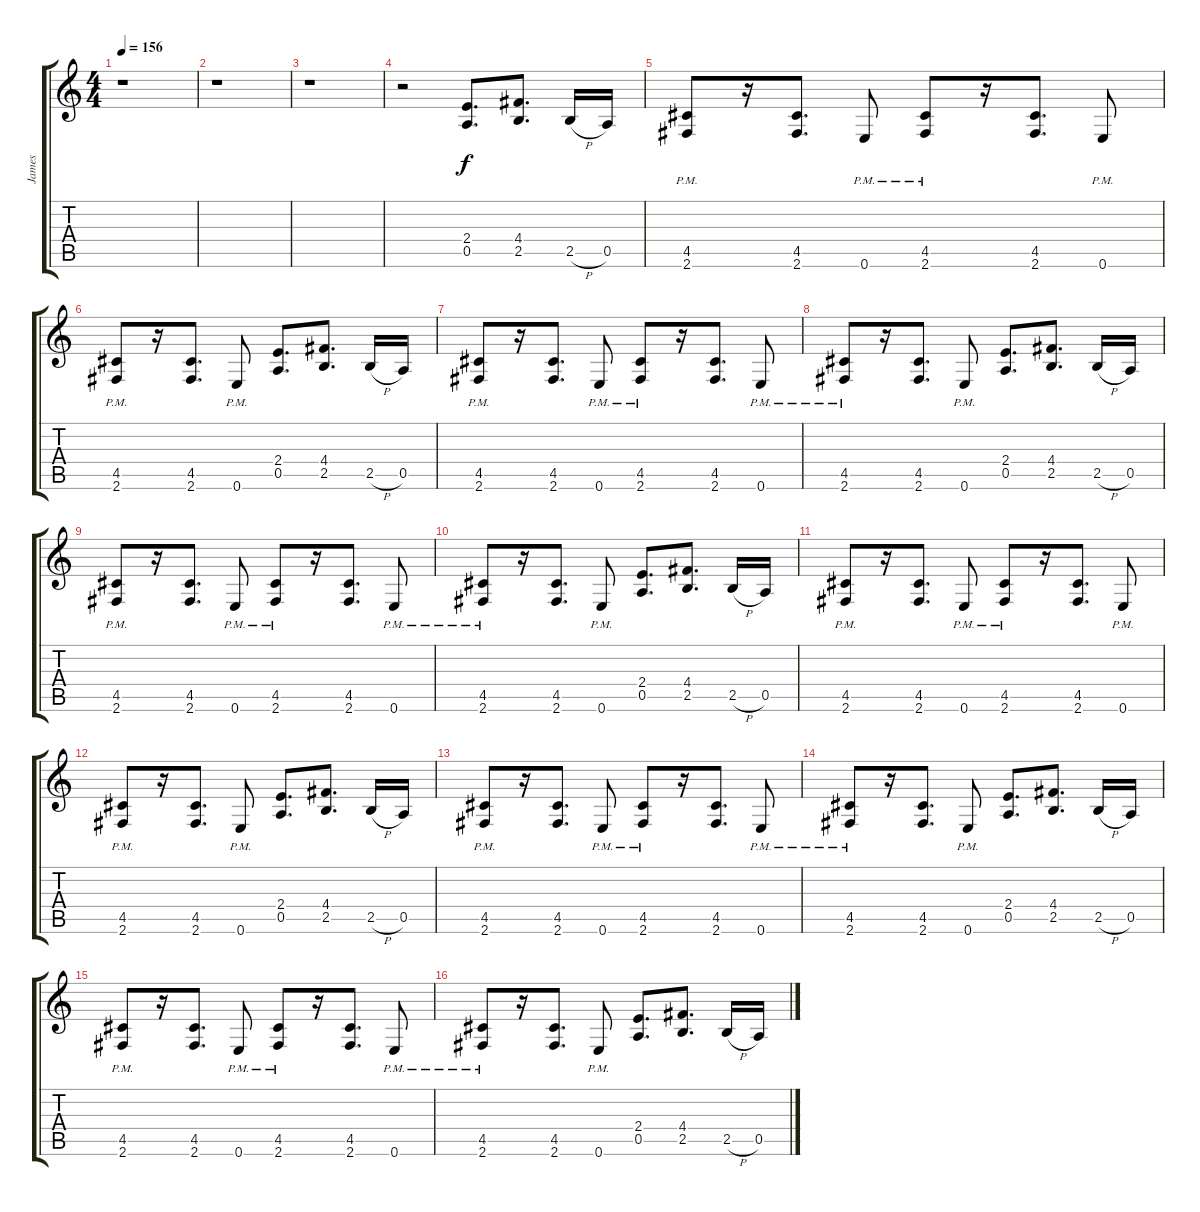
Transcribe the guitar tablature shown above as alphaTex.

\track ("James" "James") {instrument distortionguitar}
\staff {score tabs}
\tuning (E4 B3 G3 D3 A2 E2) {hide}
\ts (4 4)
\tempo 156
\clef g2
\ks c
r.1{dy f instrument distortionguitar} |
r.1 |
r.1 |
r.2 (2.4 0.5).8{d} (4.4 2.5).8{d} 2.5{h}.16 0.5.16 |
(4.5{pm} 2.6{pm}).8 r.16 (4.5 2.6).8{d} 0.6{pm}.8 (4.5{pm} 2.6{pm}).8 r.16 (4.5 2.6).8{d} 0.6{pm}.8 |
(4.5{pm} 2.6{pm}).8 r.16 (4.5 2.6).8{d} 0.6{pm}.8 (2.4 0.5).8{d} (4.4 2.5).8{d} 2.5{h}.16 0.5.16 |
(4.5{pm} 2.6{pm}).8 r.16 (4.5 2.6).8{d} 0.6{pm}.8 (4.5{pm} 2.6{pm}).8 r.16 (4.5 2.6).8{d} 0.6{pm}.8 |
(4.5{pm} 2.6{pm}).8 r.16 (4.5 2.6).8{d} 0.6{pm}.8 (2.4 0.5).8{d} (4.4 2.5).8{d} 2.5{h}.16 0.5.16 |
(4.5{pm} 2.6{pm}).8 r.16 (4.5 2.6).8{d} 0.6{pm}.8 (4.5{pm} 2.6{pm}).8 r.16 (4.5 2.6).8{d} 0.6{pm}.8 |
(4.5{pm} 2.6{pm}).8 r.16 (4.5 2.6).8{d} 0.6{pm}.8 (2.4 0.5).8{d} (4.4 2.5).8{d} 2.5{h}.16 0.5.16 |
(4.5{pm} 2.6{pm}).8 r.16 (4.5 2.6).8{d} 0.6{pm}.8 (4.5{pm} 2.6{pm}).8 r.16 (4.5 2.6).8{d} 0.6{pm}.8 |
(4.5{pm} 2.6{pm}).8 r.16 (4.5 2.6).8{d} 0.6{pm}.8 (2.4 0.5).8{d} (4.4 2.5).8{d} 2.5{h}.16 0.5.16 |
(4.5{pm} 2.6{pm}).8 r.16 (4.5 2.6).8{d} 0.6{pm}.8 (4.5{pm} 2.6{pm}).8 r.16 (4.5 2.6).8{d} 0.6{pm}.8 |
(4.5{pm} 2.6{pm}).8 r.16 (4.5 2.6).8{d} 0.6{pm}.8 (2.4 0.5).8{d} (4.4 2.5).8{d} 2.5{h}.16 0.5.16 |
(4.5{pm} 2.6{pm}).8 r.16 (4.5 2.6).8{d} 0.6{pm}.8 (4.5{pm} 2.6{pm}).8 r.16 (4.5 2.6).8{d} 0.6{pm}.8 |
(4.5{pm} 2.6{pm}).8 r.16 (4.5 2.6).8{d} 0.6{pm}.8 (2.4 0.5).8{d} (4.4 2.5).8{d} 2.5{h}.16 0.5.16
